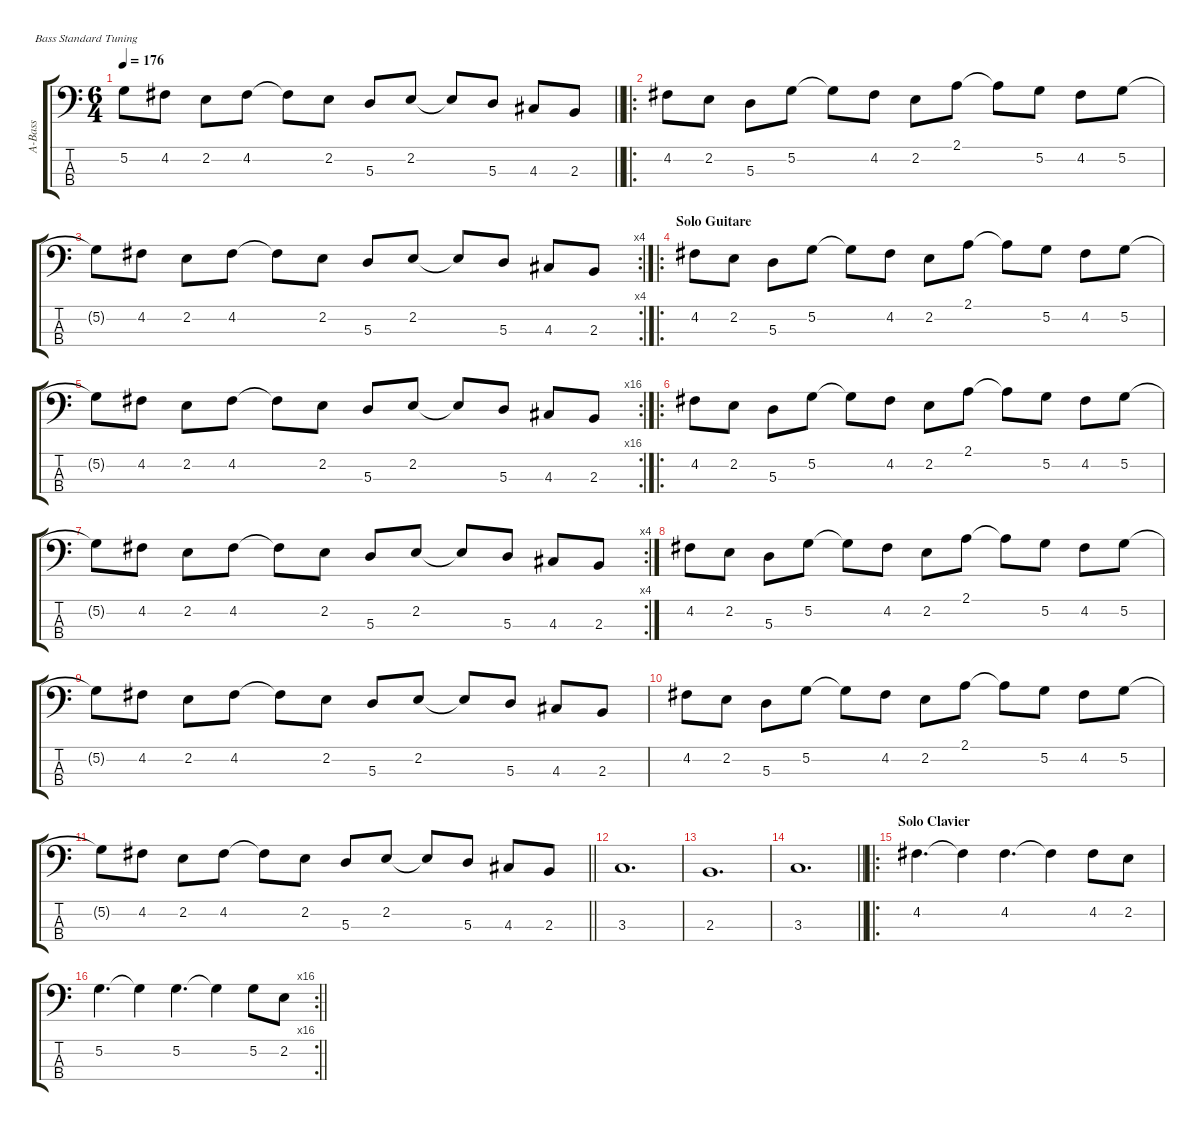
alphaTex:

\hideDynamics
\bracketExtendMode groupsimilarinstruments
\otherSystemsTrackNameOrientation horizontal
\track ("Bass" "A-Bass") {instrument acousticbass}
\staff {score tabs}
\tuning (G2 D2 A1 E1)
\ts (6 4)
\tempo 176
\clef f4
\barLineRight lightlight
\ks c
5.2{t}.8{dy f beam Down} 4.2{acc #}.8{beam Down} 2.2.8{beam Down} 4.2{acc #}.8{beam Down} 4.2{t acc #}.8{beam Down} 2.2.8{beam Down} 5.3.8{beam Up} 2.2.8{beam Up} 2.2{t}.8{beam Up} 5.3.8{beam Up} 4.3{acc #}.8{beam Up} 2.3.8{beam Up} |
\ro
4.2{acc #}.8{beam Down} 2.2.8{beam Down} 5.3.8{beam Down} 5.2.8{beam Down} 5.2{t}.8{beam Down} 4.2{acc #}.8{beam Down} 2.2.8{beam Down} 2.1.8{beam Down} 2.1{t}.8{beam Down} 5.2.8{beam Down} 4.2{acc #}.8{beam Down} 5.2.8{beam Down} |
\rc 4
5.2{t}.8{beam Down} 4.2{acc #}.8{beam Down} 2.2.8{beam Down} 4.2{acc #}.8{beam Down} 4.2{t acc #}.8{beam Down} 2.2.8{beam Down} 5.3.8{beam Up} 2.2.8{beam Up} 2.2{t}.8{beam Up} 5.3.8{beam Up} 4.3{acc #}.8{beam Up} 2.3.8{beam Up} |
\ro
\section ("" "Solo Guitare")
4.2{acc #}.8{beam Down} 2.2.8{beam Down} 5.3.8{beam Down} 5.2.8{beam Down} 5.2{t}.8{beam Down} 4.2{acc #}.8{beam Down} 2.2.8{beam Down} 2.1.8{beam Down} 2.1{t}.8{beam Down} 5.2.8{beam Down} 4.2{acc #}.8{beam Down} 5.2.8{beam Down} |
\rc 16
5.2{t}.8{beam Down} 4.2{acc #}.8{beam Down} 2.2.8{beam Down} 4.2{acc #}.8{beam Down} 4.2{t acc #}.8{beam Down} 2.2.8{beam Down} 5.3.8{beam Up} 2.2.8{beam Up} 2.2{t}.8{beam Up} 5.3.8{beam Up} 4.3{acc #}.8{beam Up} 2.3.8{beam Up} |
\ro
4.2{acc #}.8{beam Down} 2.2.8{beam Down} 5.3.8{beam Down} 5.2.8{beam Down} 5.2{t}.8{beam Down} 4.2{acc #}.8{beam Down} 2.2.8{beam Down} 2.1.8{beam Down} 2.1{t}.8{beam Down} 5.2.8{beam Down} 4.2{acc #}.8{beam Down} 5.2.8{beam Down} |
\rc 4
5.2{t}.8{beam Down} 4.2{acc #}.8{beam Down} 2.2.8{beam Down} 4.2{acc #}.8{beam Down} 4.2{t acc #}.8{beam Down} 2.2.8{beam Down} 5.3.8{beam Up} 2.2.8{beam Up} 2.2{t}.8{beam Up} 5.3.8{beam Up} 4.3{acc #}.8{beam Up} 2.3.8{beam Up} |
4.2{acc #}.8{beam Down} 2.2.8{beam Down} 5.3.8{beam Down} 5.2.8{beam Down} 5.2{t}.8{beam Down} 4.2{acc #}.8{beam Down} 2.2.8{beam Down} 2.1.8{beam Down} 2.1{t}.8{beam Down} 5.2.8{beam Down} 4.2{acc #}.8{beam Down} 5.2.8{beam Down} |
5.2{t}.8{beam Down} 4.2{acc #}.8{beam Down} 2.2.8{beam Down} 4.2{acc #}.8{beam Down} 4.2{t acc #}.8{beam Down} 2.2.8{beam Down} 5.3.8{beam Up} 2.2.8{beam Up} 2.2{t}.8{beam Up} 5.3.8{beam Up} 4.3{acc #}.8{beam Up} 2.3.8{beam Up} |
4.2{acc #}.8{beam Down} 2.2.8{beam Down} 5.3.8{beam Down} 5.2.8{beam Down} 5.2{t}.8{beam Down} 4.2{acc #}.8{beam Down} 2.2.8{beam Down} 2.1.8{beam Down} 2.1{t}.8{beam Down} 5.2.8{beam Down} 4.2{acc #}.8{beam Down} 5.2.8{beam Down} |
\barLineRight lightlight
5.2{t}.8{beam Down} 4.2{acc #}.8{beam Down} 2.2.8{beam Down} 4.2{acc #}.8{beam Down} 4.2{t acc #}.8{beam Down} 2.2.8{beam Down} 5.3.8{beam Up} 2.2.8{beam Up} 2.2{t}.8{beam Up} 5.3.8{beam Up} 4.3{acc #}.8{beam Up} 2.3.8{beam Up} |
3.3.1{d beam Up} |
2.3.1{d beam Up} |
\barLineRight lightlight
3.3.1{d beam Up} |
\ro
\section ("" "Solo Clavier")
4.2{acc #}.4{d beam Down} 4.2{t acc #}.4{beam Down} 4.2{acc #}.4{d beam Down} 4.2{t acc #}.4{beam Down} 4.2{acc #}.8{beam Down} 2.2.8{beam Down} |
\rc 16
\barLineRight lightlight
5.2.4{d beam Down} 5.2{t}.4{beam Down} 5.2.4{d beam Down} 5.2{t}.4{beam Down} 5.2.8{beam Down} 2.2.8{beam Down}
